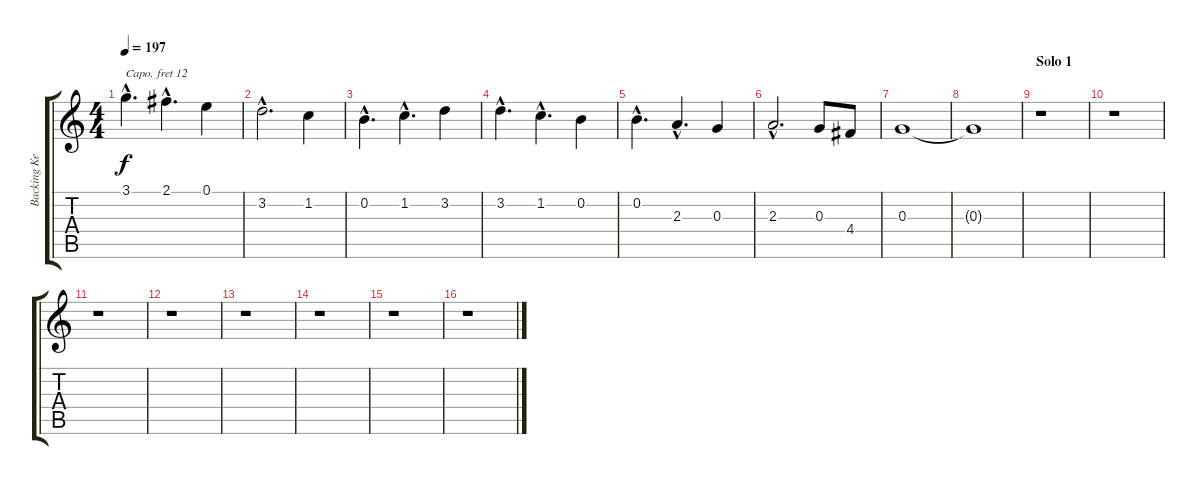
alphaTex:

\track ("Backing Keyboards" "Backing Ke") {instrument lead2sawtooth}
\staff {score tabs}
\capo 12
\tuning (E4 B3 G3 D3 A2 E2) {hide}
\ts (4 4)
\tempo 197
\clef g2
\ks c
3.1{hac}.4{d dy f} 2.1{hac}.4{d} 0.1.4 |
3.2{hac}.2{d} 1.2.4 |
0.2{hac}.4{d} 1.2{hac}.4{d} 3.2.4 |
3.2{hac}.4{d} 1.2{hac}.4{d} 0.2.4 |
0.2{hac}.4{d} 2.3{hac}.4{d} 0.3.4 |
2.3{hac}.2{d} 0.3.8 4.4.8 |
0.3.1 |
0.3{t}.1 |
\section ("" "Solo 1")
r.1 |
r.1 |
r.1 |
r.1 |
r.1 |
r.1 |
r.1 |
r.1
